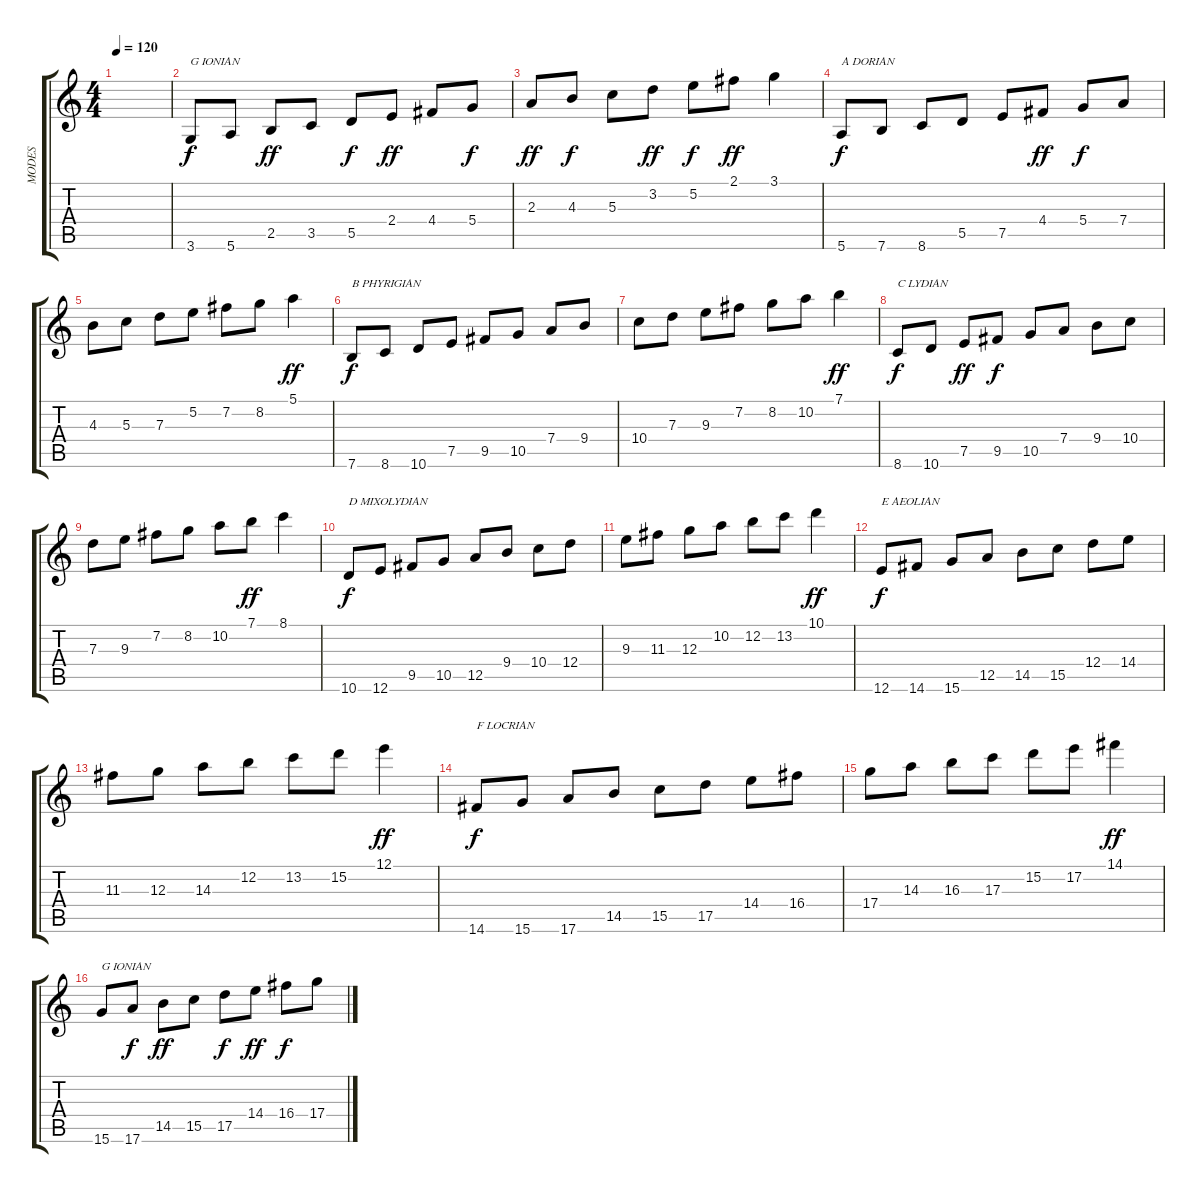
\track ("MODES" "MODES") {instrument distortionguitar}
\staff {score tabs}
\tuning (E4 B3 G3 D3 A2 E2) {hide}
\ts (4 4)
\tempo 120
\clef g2
\ks c
|
3.6.8{txt "G IONIAN"} 5.6.8{dy f} 2.5.8{dy ff} 3.5.8 5.5.8{dy f} 2.4.8{dy ff} 4.4.8 5.4.8{dy f} |
2.3.8{dy ff} 4.3.8{dy f} 5.3.8 3.2.8{dy ff} 5.2.8{dy f} 2.1.8{dy ff} 3.1.4 |
5.6.8{txt "A DORIAN" dy f} 7.6.8 8.6.8 5.5.8 7.5.8 4.4.8{dy ff} 5.4.8{dy f} 7.4.8 |
4.3.8 5.3.8 7.3.8 5.2.8 7.2.8 8.2.8 5.1.4{dy ff} |
7.6.8{txt "B PHYRIGIAN" dy f} 8.6.8 10.6.8 7.5.8 9.5.8 10.5.8 7.4.8 9.4.8 |
10.4.8 7.3.8 9.3.8 7.2.8 8.2.8 10.2.8 7.1.4{dy ff} |
8.6.8{txt "C LYDIAN" dy f} 10.6.8 7.5.8{dy ff} 9.5.8{dy f} 10.5.8 7.4.8 9.4.8 10.4.8 |
7.3.8 9.3.8 7.2.8 8.2.8 10.2.8 7.1.8{dy ff} 8.1.4 |
10.6.8{txt "D MIXOLYDIAN" dy f} 12.6.8 9.5.8 10.5.8 12.5.8 9.4.8 10.4.8 12.4.8 |
9.3.8 11.3.8 12.3.8 10.2.8 12.2.8 13.2.8 10.1.4{dy ff} |
12.6.8{txt "E AEOLIAN" dy f} 14.6.8 15.6.8 12.5.8 14.5.8 15.5.8 12.4.8 14.4.8 |
11.3.8 12.3.8 14.3.8 12.2.8 13.2.8 15.2.8 12.1.4{dy ff} |
14.6.8{txt "F LOCRIAN" dy f} 15.6.8 17.6.8 14.5.8 15.5.8 17.5.8 14.4.8 16.4.8 |
17.4.8 14.3.8 16.3.8 17.3.8 15.2.8 17.2.8 14.1.4{dy ff} |
15.6.8{txt "G IONIAN"} 17.6.8{dy f} 14.5.8{dy ff} 15.5.8 17.5.8{dy f} 14.4.8{dy ff} 16.4.8{dy f} 17.4.8
